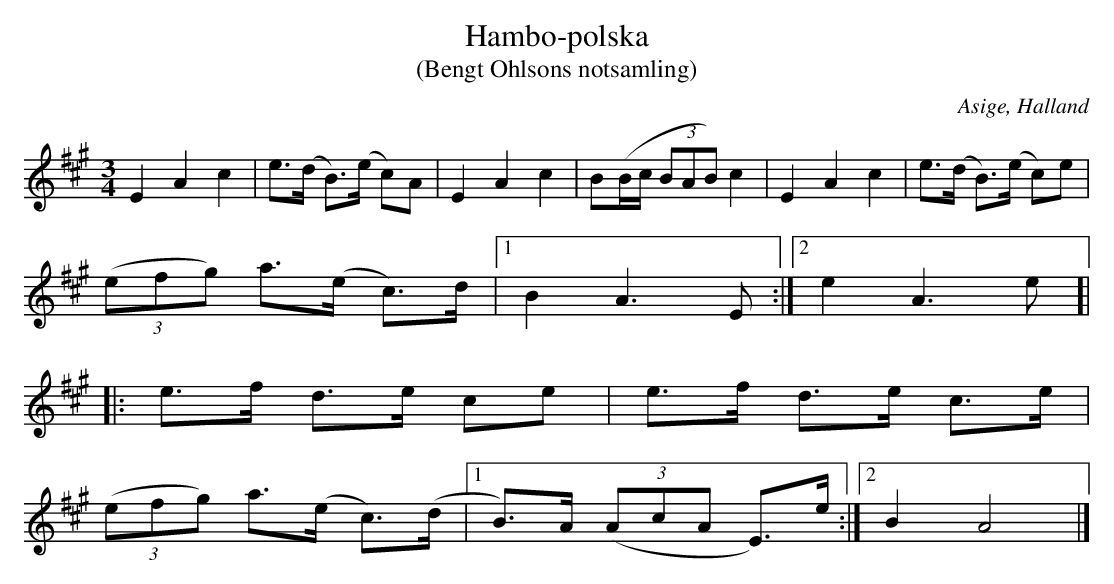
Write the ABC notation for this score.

X:1
T:Hambo-polska
T:(Bengt Ohlsons notsamling)
O:Asige, Halland
O:Gislaved, Småland
M:3/4
K:A
L:1/8
E2A2c2|e>(d B)>(e c)A | E2A2c2| B(B/2c/2 (3BAB) c2 | E2A2c2|e>(d B)>(e c)e |
 ((3efg) a>(e c)>d |1 B2 A3 E :|2 e2 A3 e]|
|: e>f d>e ce |e>f d>e c>e |
 ((3efg) a>(e c)>(d |1 B)>A (3(AcA E)>e :|2 B2 A4|]
